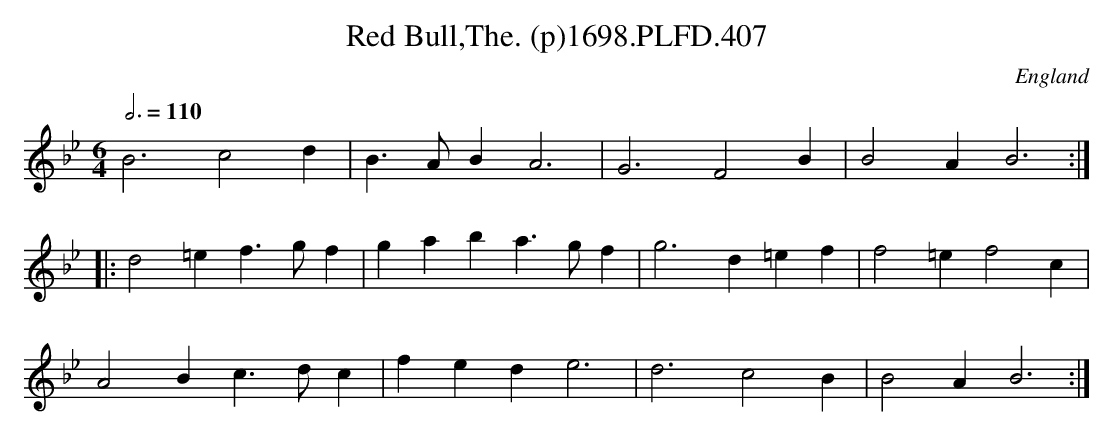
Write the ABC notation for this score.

X:1
T:Red Bull,The. (p)1698.PLFD.407
M:6/4
L:1/4
Q:3/4=110
O:England
K:Bb
B3c2d|B>ABA3|G3F2B|B2AB3:|
|:d2=ef>gf|gaba>gf|g3d=ef|f2=ef2c|
A2Bc>dc|fede3|d3c2B|B2AB3:|
